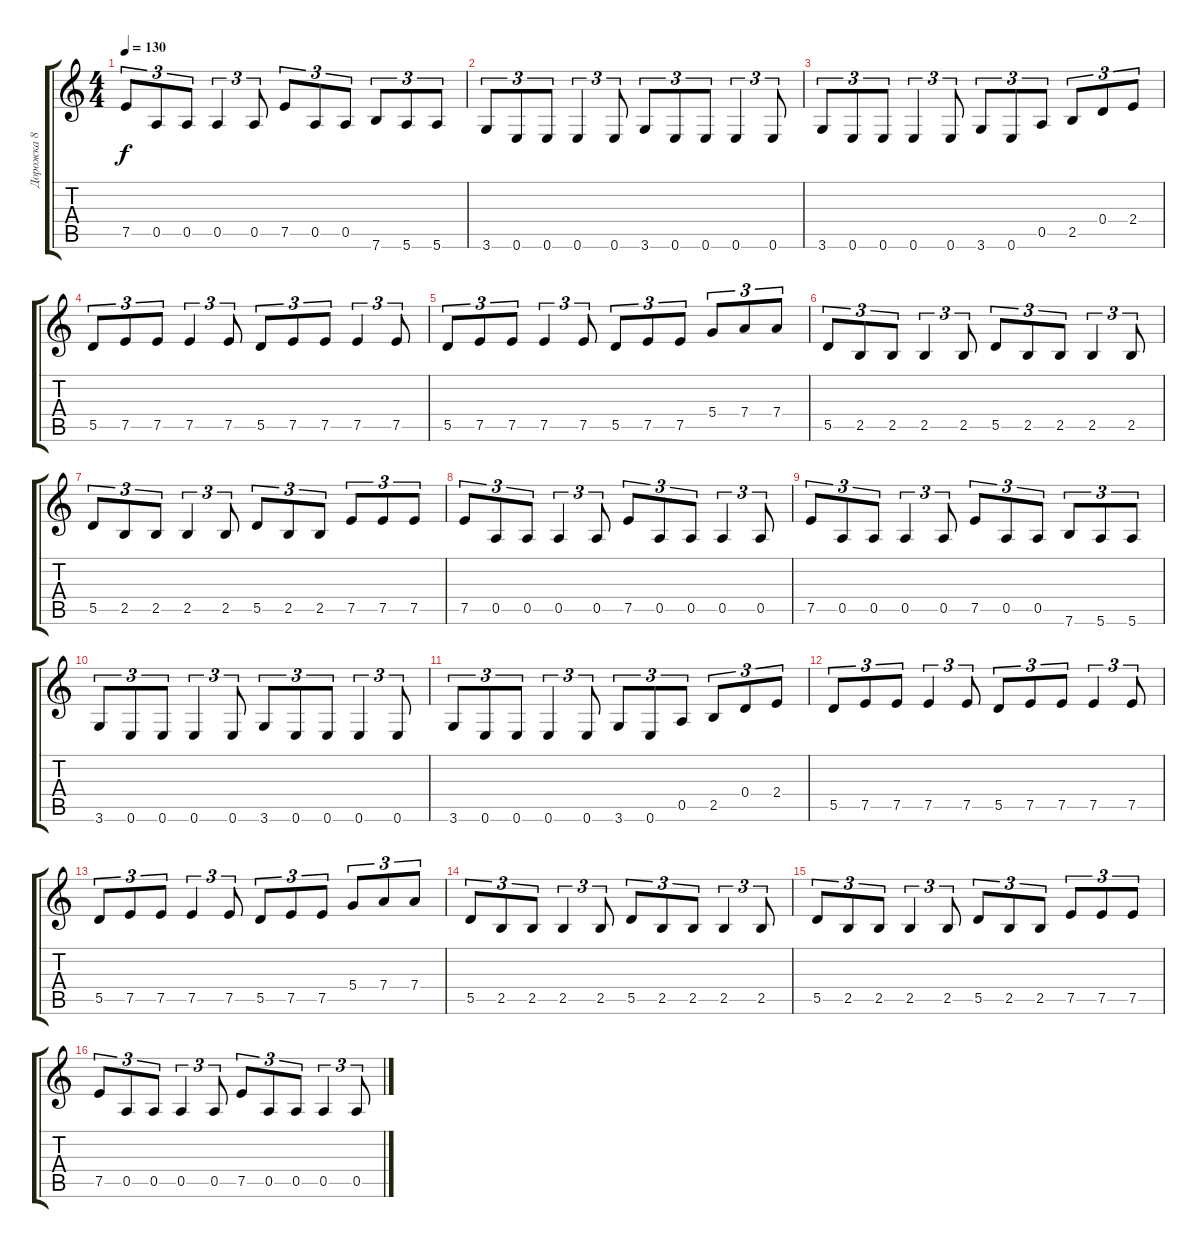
\track ("Дорожка 8" "Дорожка 8") {instrument overdrivenguitar}
\staff {score tabs}
\tuning (E4 B3 G3 D3 A2 E2) {hide}
\ts (4 4)
\tempo 130
\clef g2
\ks c
7.5.8{tu (3 2) dy f} 0.5.8{tu (3 2)} 0.5.8{tu (3 2)} 0.5.4{tu (3 2)} 0.5.8{tu (3 2)} 7.5.8{tu (3 2)} 0.5.8{tu (3 2)} 0.5.8{tu (3 2)} 7.6.8{tu (3 2)} 5.6.8{tu (3 2)} 5.6.8{tu (3 2)} |
3.6.8{tu (3 2)} 0.6.8{tu (3 2)} 0.6.8{tu (3 2)} 0.6.4{tu (3 2)} 0.6.8{tu (3 2)} 3.6.8{tu (3 2)} 0.6.8{tu (3 2)} 0.6.8{tu (3 2)} 0.6.4{tu (3 2)} 0.6.8{tu (3 2)} |
3.6.8{tu (3 2)} 0.6.8{tu (3 2)} 0.6.8{tu (3 2)} 0.6.4{tu (3 2)} 0.6.8{tu (3 2)} 3.6.8{tu (3 2)} 0.6.8{tu (3 2)} 0.5.8{tu (3 2)} 2.5.8{tu (3 2)} 0.4.8{tu (3 2)} 2.4.8{tu (3 2)} |
5.5.8{tu (3 2) volume 16 instrument overdrivenguitar} 7.5.8{tu (3 2)} 7.5.8{tu (3 2)} 7.5.4{tu (3 2)} 7.5.8{tu (3 2)} 5.5.8{tu (3 2)} 7.5.8{tu (3 2)} 7.5.8{tu (3 2)} 7.5.4{tu (3 2)} 7.5.8{tu (3 2)} |
5.5.8{tu (3 2)} 7.5.8{tu (3 2)} 7.5.8{tu (3 2)} 7.5.4{tu (3 2)} 7.5.8{tu (3 2)} 5.5.8{tu (3 2)} 7.5.8{tu (3 2)} 7.5.8{tu (3 2)} 5.4.8{tu (3 2)} 7.4.8{tu (3 2)} 7.4.8{tu (3 2)} |
5.5.8{tu (3 2)} 2.5.8{tu (3 2)} 2.5.8{tu (3 2)} 2.5.4{tu (3 2)} 2.5.8{tu (3 2)} 5.5.8{tu (3 2)} 2.5.8{tu (3 2)} 2.5.8{tu (3 2)} 2.5.4{tu (3 2)} 2.5.8{tu (3 2)} |
5.5.8{tu (3 2)} 2.5.8{tu (3 2)} 2.5.8{tu (3 2)} 2.5.4{tu (3 2)} 2.5.8{tu (3 2)} 5.5.8{tu (3 2)} 2.5.8{tu (3 2)} 2.5.8{tu (3 2)} 7.5.8{tu (3 2)} 7.5.8{tu (3 2)} 7.5.8{tu (3 2)} |
7.5.8{tu (3 2)} 0.5.8{tu (3 2)} 0.5.8{tu (3 2)} 0.5.4{tu (3 2)} 0.5.8{tu (3 2)} 7.5.8{tu (3 2)} 0.5.8{tu (3 2)} 0.5.8{tu (3 2)} 0.5.4{tu (3 2)} 0.5.8{tu (3 2)} |
7.5.8{tu (3 2)} 0.5.8{tu (3 2)} 0.5.8{tu (3 2)} 0.5.4{tu (3 2)} 0.5.8{tu (3 2)} 7.5.8{tu (3 2)} 0.5.8{tu (3 2)} 0.5.8{tu (3 2)} 7.6.8{tu (3 2)} 5.6.8{tu (3 2)} 5.6.8{tu (3 2)} |
3.6.8{tu (3 2)} 0.6.8{tu (3 2)} 0.6.8{tu (3 2)} 0.6.4{tu (3 2)} 0.6.8{tu (3 2)} 3.6.8{tu (3 2)} 0.6.8{tu (3 2)} 0.6.8{tu (3 2)} 0.6.4{tu (3 2)} 0.6.8{tu (3 2)} |
3.6.8{tu (3 2)} 0.6.8{tu (3 2)} 0.6.8{tu (3 2)} 0.6.4{tu (3 2)} 0.6.8{tu (3 2)} 3.6.8{tu (3 2)} 0.6.8{tu (3 2)} 0.5.8{tu (3 2)} 2.5.8{tu (3 2)} 0.4.8{tu (3 2)} 2.4.8{tu (3 2)} |
5.5.8{tu (3 2) volume 16 instrument overdrivenguitar} 7.5.8{tu (3 2)} 7.5.8{tu (3 2)} 7.5.4{tu (3 2)} 7.5.8{tu (3 2)} 5.5.8{tu (3 2)} 7.5.8{tu (3 2)} 7.5.8{tu (3 2)} 7.5.4{tu (3 2)} 7.5.8{tu (3 2)} |
5.5.8{tu (3 2)} 7.5.8{tu (3 2)} 7.5.8{tu (3 2)} 7.5.4{tu (3 2)} 7.5.8{tu (3 2)} 5.5.8{tu (3 2)} 7.5.8{tu (3 2)} 7.5.8{tu (3 2)} 5.4.8{tu (3 2)} 7.4.8{tu (3 2)} 7.4.8{tu (3 2)} |
5.5.8{tu (3 2)} 2.5.8{tu (3 2)} 2.5.8{tu (3 2)} 2.5.4{tu (3 2)} 2.5.8{tu (3 2)} 5.5.8{tu (3 2)} 2.5.8{tu (3 2)} 2.5.8{tu (3 2)} 2.5.4{tu (3 2)} 2.5.8{tu (3 2)} |
5.5.8{tu (3 2)} 2.5.8{tu (3 2)} 2.5.8{tu (3 2)} 2.5.4{tu (3 2)} 2.5.8{tu (3 2)} 5.5.8{tu (3 2)} 2.5.8{tu (3 2)} 2.5.8{tu (3 2)} 7.5.8{tu (3 2)} 7.5.8{tu (3 2)} 7.5.8{tu (3 2)} |
7.5.8{tu (3 2)} 0.5.8{tu (3 2)} 0.5.8{tu (3 2)} 0.5.4{tu (3 2)} 0.5.8{tu (3 2)} 7.5.8{tu (3 2)} 0.5.8{tu (3 2)} 0.5.8{tu (3 2)} 0.5.4{tu (3 2)} 0.5.8{tu (3 2)}
